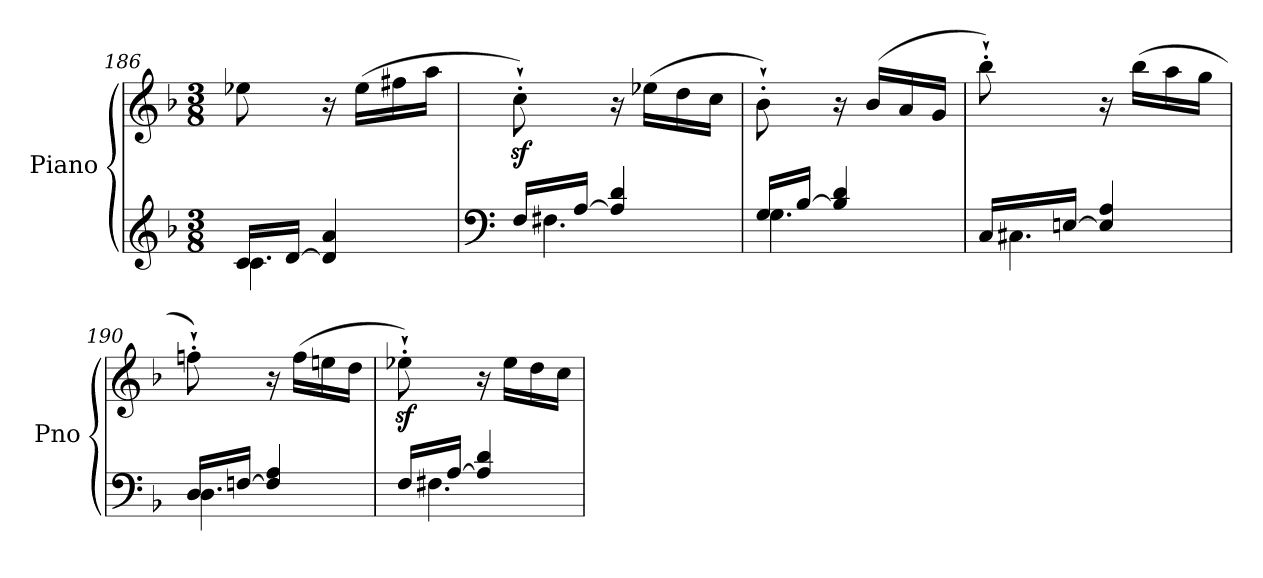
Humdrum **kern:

**kern	**kern
*part1	*part1
*staff2	*staff1
*I"Piano	*
*I'Pno	*
*clefG2	*clefG2
*k[b-]	*k[b-]
*M3/8	*M3/8
=186	=186
*^	*
16c/LL	4.c\	8ee-X\
[16d/JJ	.	.
4d/] 4a/	.	16r
.	.	(>16ee-\LL
.	.	16ff#X\
.	.	16aa\JJ
=187	=187	=187
*clefF4	*	*
16F/LL	4.F#X\	8ccz<'`\)
[16A/JJ	.	.
4A/] 4d/	.	16r
.	.	(>16ee-X\LL
.	.	16dd\
.	.	16cc\JJ
=188	=188	=188
16G/LL	4.G\	8b-'`\)
[16B-/JJ	.	.
4B-/] 4d/	.	16r
.	.	(<16b-/LL
.	.	16a/
.	.	16g/JJ
!!LO:LB:g=z
=189	=189	=189
16C/LL	4.C#X\	8bb-'`\)
[16En/JJ	.	.
4E/] 4A/	.	16r
.	.	(>16bb-\LL
.	.	16aa\
.	.	16gg\JJ
=190	=190	=190
16D/LL	4.D\	8ffn'`\)
[16Fn/JJ	.	.
4F/] 4A/	.	16r
.	.	(>16ff\LL
.	.	16een\
.	.	16dd\JJ
=191	=191	=191
16F/LL	4.F#X\	8ee-Xz<'`\)
[16A/JJ	.	.
4A/] 4d/	.	16r
.	.	16ee-\LL
.	.	16dd\
.	.	16cc\JJ
*v	*v	*
=	=
*-	*-
